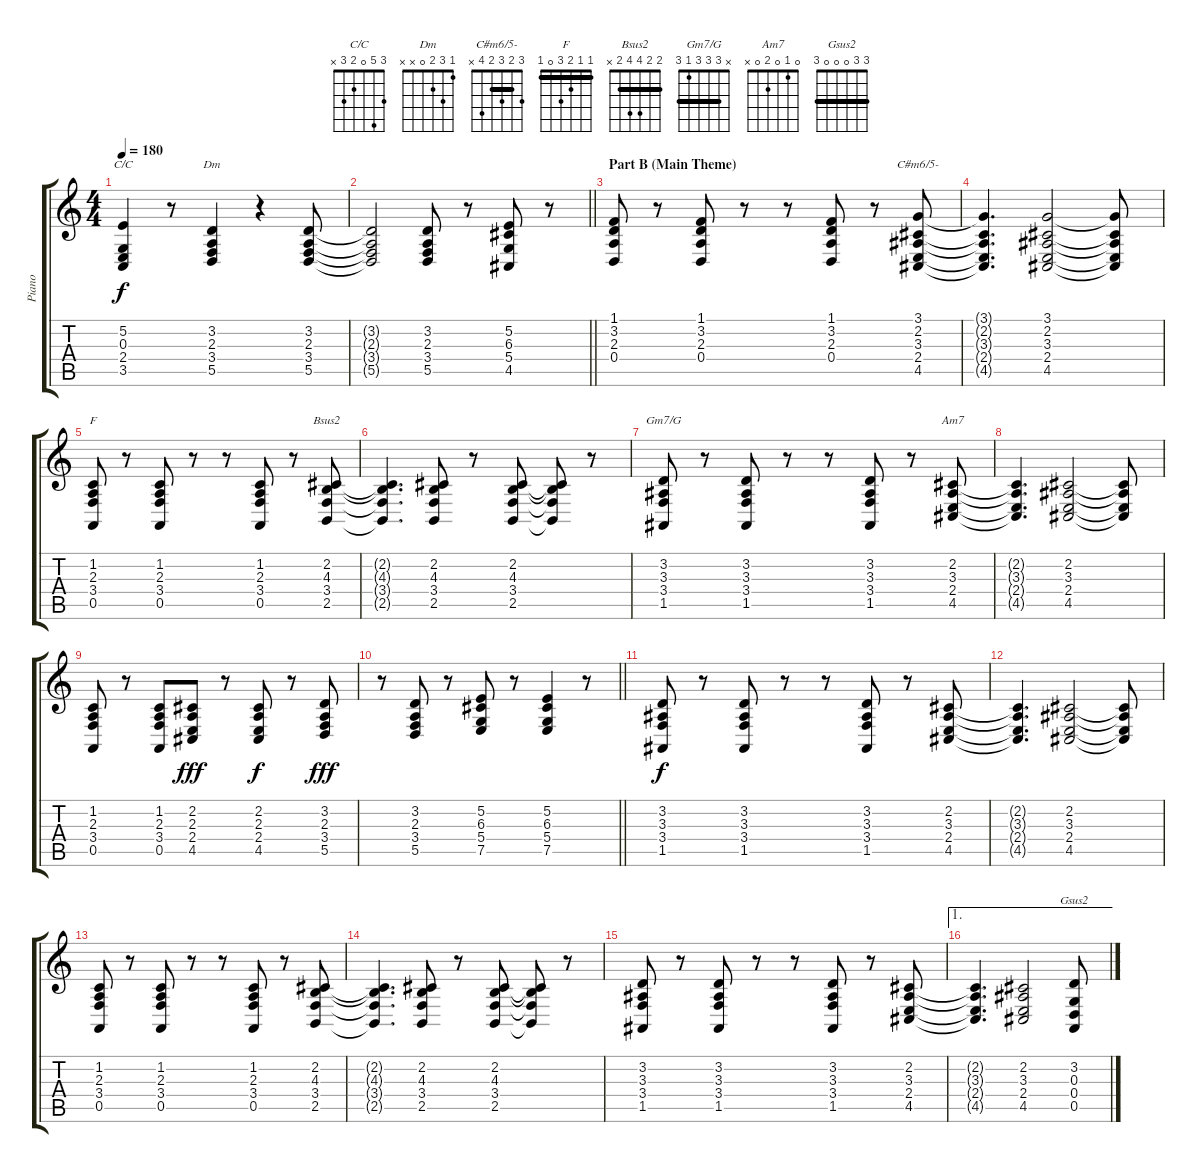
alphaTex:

\track ("Piano" "Piano") {instrument electricpiano1}
\staff {score tabs}
\tuning (E4 B3 G3 D3 A2 E2) {hide}
\chord ("C/C" 3 5 0 2 3 x)
\chord ("Dm" 1 3 2 0 x x)
\chord ("C#m6/5-" 3 2 3 2 4 x) {barre 2}
\chord ("F" 1 1 2 3 0 1) {barre 1}
\chord ("Bsus2" 2 2 4 4 2 x) {barre 2}
\chord ("Gm7/G" x 3 3 3 1 3) {barre 3}
\chord ("Am7" 0 1 0 2 0 x)
\chord ("Gsus2" 3 3 0 0 0 3) {barre 3}
\ts (4 4)
\tempo 180
\clef g2
\ks c
(5.2 0.3 2.4 3.5).4{ch "C/C" dy f} r.8 (3.2 2.3 3.4 5.5).4{ch "Dm"} r.4 (3.2 2.3 3.4 5.5).8 |
\barLineRight lightlight
(3.2{t} 2.3{t} 3.4{t} 5.5{t}).2 (3.2 2.3 3.4 5.5).8 r.8 (5.2 6.3 5.4 4.5).8 r.8 |
\section ("" "Part B (Main Theme)")
(1.1 3.2 2.3 0.4).8 r.8 (1.1 3.2 2.3 0.4).8 r.8 r.8 (1.1 3.2 2.3 0.4).8 r.8 (3.1 2.2 3.3 2.4 4.5).8{ch "C#m6/5-"} |
(3.1{t} 2.2{t} 3.3{t} 2.4{t} 4.5{t}).4{d} (3.1 2.2 3.3 2.4 4.5).2 (3.1{t} 2.2{t} 3.3{t} 2.4{t} 4.5{t}).8 |
(1.2 2.3 3.4 0.5).8{ch "F"} r.8 (1.2 2.3 3.4 0.5).8 r.8 r.8 (1.2 2.3 3.4 0.5).8 r.8 (2.2 4.3 3.4 2.5).8{ch "Bsus2"} |
(2.2{t} 4.3{t} 3.4{t} 2.5{t}).4{d} (2.2 4.3 3.4 2.5).8 r.8 (2.2 4.3 3.4 2.5).8 (2.2{t} 4.3{t} 3.4{t} 2.5{t}).8 r.8 |
(3.2 3.3 3.4 1.5).8{ch "Gm7/G"} r.8 (3.2 3.3 3.4 1.5).8 r.8 r.8 (3.2 3.3 3.4 1.5).8 r.8 (2.2 3.3 2.4 4.5).8{ch "Am7"} |
(2.2{t} 3.3{t} 2.4{t} 4.5{t}).4{d} (2.2 3.3 2.4 4.5).2 (2.2{t} 3.3{t} 2.4{t} 4.5{t}).8 |
(1.2 2.3 3.4 0.5).8 r.8 (1.2 2.3 3.4 0.5).8 (2.2 2.3 2.4 4.5).8{dy fff} r.8 (2.2 2.3 2.4 4.5).8{dy f} r.8 (3.2 2.3 3.4 5.5).8{dy fff} |
\barLineRight lightlight
r.8 (3.2 2.3 3.4 5.5).8 r.8 (5.2 6.3 5.4 7.5).8 r.8 (5.2 6.3 5.4 7.5).4 r.8 |
(3.2 3.3 3.4 1.5).8{dy f} r.8 (3.2 3.3 3.4 1.5).8 r.8 r.8 (3.2 3.3 3.4 1.5).8 r.8 (2.2 3.3 2.4 4.5).8 |
(2.2{t} 3.3{t} 2.4{t} 4.5{t}).4{d} (2.2 3.3 2.4 4.5).2 (2.2{t} 3.3{t} 2.4{t} 4.5{t}).8 |
(1.2 2.3 3.4 0.5).8 r.8 (1.2 2.3 3.4 0.5).8 r.8 r.8 (1.2 2.3 3.4 0.5).8 r.8 (2.2 4.3 3.4 2.5).8 |
(2.2{t} 4.3{t} 3.4{t} 2.5{t}).4{d} (2.2 4.3 3.4 2.5).8 r.8 (2.2 4.3 3.4 2.5).8 (2.2{t} 4.3{t} 3.4{t} 2.5{t}).8 r.8 |
(3.2 3.3 3.4 1.5).8 r.8 (3.2 3.3 3.4 1.5).8 r.8 r.8 (3.2 3.3 3.4 1.5).8 r.8 (2.2 3.3 2.4 4.5).8 |
\ae 1
(2.2{t} 3.3{t} 2.4{t} 4.5{t}).4{d} (2.2 3.3 2.4 4.5).2 (3.2 0.3 0.4 0.5).8{ch "Gsus2"}
